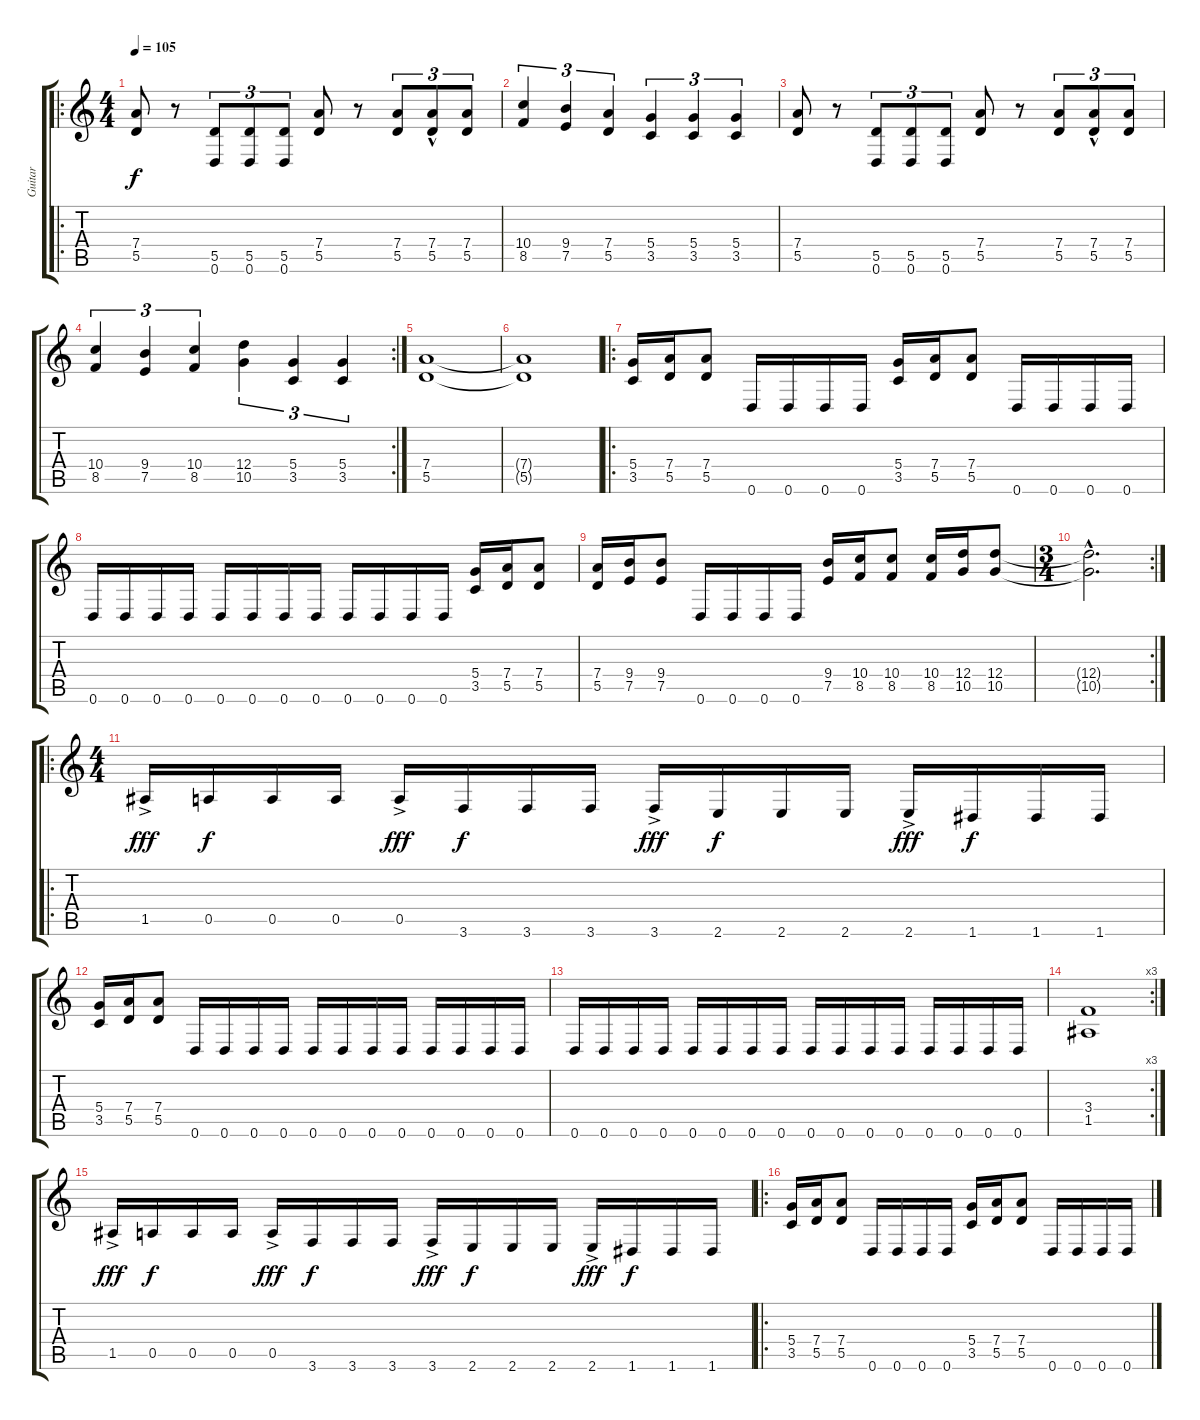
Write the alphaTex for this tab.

\track ("Guitar" "Guitar") {instrument distortionguitar}
\staff {score tabs}
\tuning (E4 B3 G3 D3 A2 D2) {hide}
\ro
\ts (4 4)
\tempo 105
\clef g2
\ks c
(7.4 5.5).8{dy f instrument distortionguitar} r.8 (5.5 0.6).8{tu (3 2)} (5.5 0.6).8{tu (3 2)} (5.5 0.6).8{tu (3 2)} (7.4 5.5).8 r.8 (7.4 5.5).8{tu (3 2)} (7.4{hac} 5.5).8{tu (3 2)} (7.4 5.5).8{tu (3 2)} |
(10.4 8.5).4{tu (3 2)} (9.4 7.5).4{tu (3 2)} (7.4 5.5).4{tu (3 2)} (5.4 3.5).4{tu (3 2)} (5.4 3.5).4{tu (3 2)} (5.4 3.5).4{tu (3 2)} |
(7.4 5.5).8 r.8 (5.5 0.6).8{tu (3 2)} (5.5 0.6).8{tu (3 2)} (5.5 0.6).8{tu (3 2)} (7.4 5.5).8 r.8 (7.4 5.5).8{tu (3 2)} (7.4{hac} 5.5).8{tu (3 2)} (7.4 5.5).8{tu (3 2)} |
\rc 2
(10.4 8.5).4{tu (3 2)} (9.4 7.5).4{tu (3 2)} (10.4 8.5).4{tu (3 2)} (12.4 10.5).4{tu (3 2)} (5.4 3.5).4{tu (3 2)} (5.4 3.5).4{tu (3 2)} |
(7.4 5.5).1 |
(7.4{t} 5.5{t}).1 |
\ro
(5.4 3.5).16 (7.4 5.5).16 (7.4 5.5).8 0.6.16 0.6.16 0.6.16 0.6.16 (5.4 3.5).16 (7.4 5.5).16 (7.4 5.5).8 0.6.16 0.6.16 0.6.16 0.6.16 |
0.6.16 0.6.16 0.6.16 0.6.16 0.6.16 0.6.16 0.6.16 0.6.16 0.6.16 0.6.16 0.6.16 0.6.16 (5.4 3.5).16 (7.4 5.5).16 (7.4 5.5).8 |
(7.4 5.5).16 (9.4 7.5).16 (9.4 7.5).8 0.6.16 0.6.16 0.6.16 0.6.16 (9.4 7.5).16 (10.4 8.5).16 (10.4 8.5).8 (10.4 8.5).16 (12.4 10.5).16 (12.4 10.5).8 |
\rc 2
\ts (3 4)
(12.4{hac t} 10.5{hac t}).2{d} |
\ro
\ts (4 4)
1.5{ac}.16{dy fff} 0.5.16{dy f} 0.5.16 0.5.16 0.5{ac}.16{dy fff} 3.6.16{dy f} 3.6.16 3.6.16 3.6{ac}.16{dy fff} 2.6.16{dy f} 2.6.16 2.6.16 2.6{ac}.16{dy fff} 1.6.16{dy f} 1.6.16 1.6.16 |
(5.4 3.5).16 (7.4 5.5).16 (7.4 5.5).8 0.6.16 0.6.16 0.6.16 0.6.16 0.6.16 0.6.16 0.6.16 0.6.16 0.6.16 0.6.16 0.6.16 0.6.16 |
0.6.16 0.6.16 0.6.16 0.6.16 0.6.16 0.6.16 0.6.16 0.6.16 0.6.16 0.6.16 0.6.16 0.6.16 0.6.16 0.6.16 0.6.16 0.6.16 |
\rc 3
(3.4 1.5).1 |
1.5{ac}.16{dy fff} 0.5.16{dy f} 0.5.16 0.5.16 0.5{ac}.16{dy fff} 3.6.16{dy f} 3.6.16 3.6.16 3.6{ac}.16{dy fff} 2.6.16{dy f} 2.6.16 2.6.16 2.6{ac}.16{dy fff} 1.6.16{dy f} 1.6.16 1.6.16 |
\ro
(5.4 3.5).16 (7.4 5.5).16 (7.4 5.5).8 0.6.16 0.6.16 0.6.16 0.6.16 (5.4 3.5).16 (7.4 5.5).16 (7.4 5.5).8 0.6.16 0.6.16 0.6.16 0.6.16
